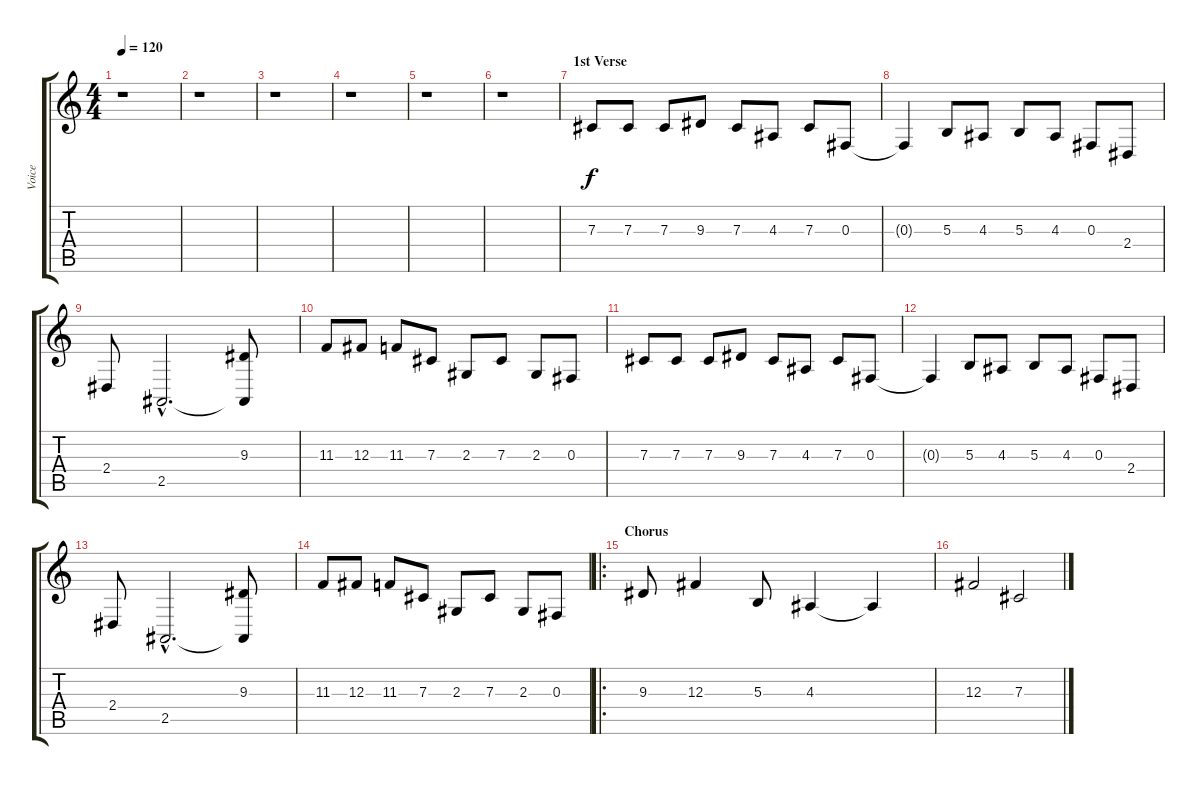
\track ("Voice" "Voice") {instrument lead5charang}
\staff {score tabs}
\tuning (Eb4 Bb3 Gb3 Db3 Ab2 Eb2) {hide}
\ts (4 4)
\tempo 120
\clef g2
\ks c
r.1{dy f} |
r.1 |
r.1 |
r.1 |
r.1 |
r.1 |
\section ("" "1st Verse")
7.3.8 7.3.8 7.3.8 9.3.8 7.3.8 4.3.8 7.3.8 0.3.8 |
0.3{t}.4 5.3.8 4.3.8 5.3.8 4.3.8 0.3.8 2.4.8 |
2.4.8 2.5{hac}.2{d} (9.3 2.5{t}).8 |
11.3.8 12.3.8 11.3.8 7.3.8 2.3.8 7.3.8 2.3.8 0.3.8 |
7.3.8 7.3.8 7.3.8 9.3.8 7.3.8 4.3.8 7.3.8 0.3.8 |
0.3{t}.4 5.3.8 4.3.8 5.3.8 4.3.8 0.3.8 2.4.8 |
2.4.8 2.5{hac}.2{d} (9.3 2.5{t}).8 |
11.3.8 12.3.8 11.3.8 7.3.8 2.3.8 7.3.8 2.3.8 0.3.8 |
\ro
\section ("" "Chorus")
9.3.8 12.3.4 5.3.8 4.3.4 4.3{t}.4 |
12.3.2 7.3.2
